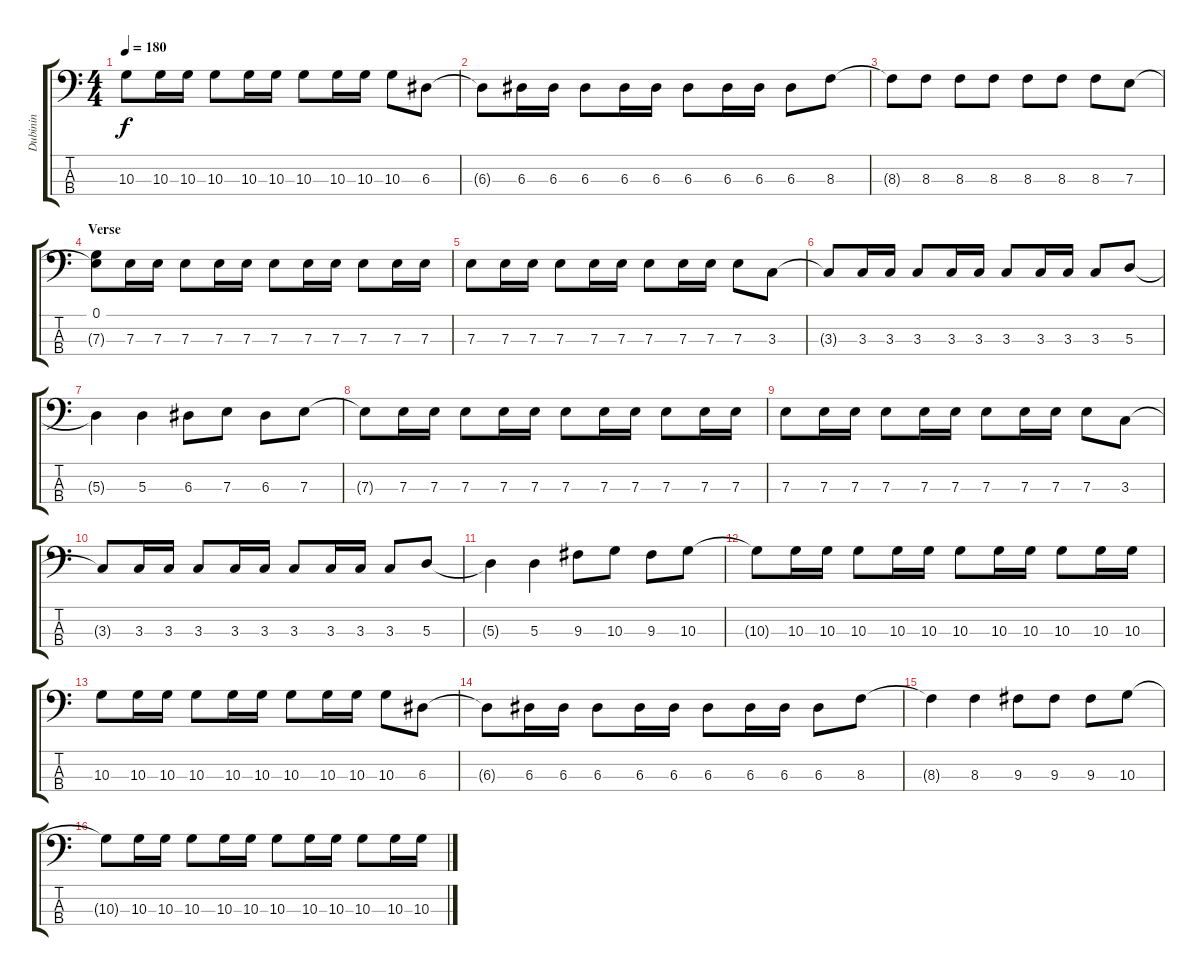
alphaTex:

\track ("Dubinin" "Dubinin") {instrument electricbassfinger}
\staff {score tabs}
\tuning (G2 D2 A1 E1) {hide}
\ts (4 4)
\tempo 180
\clef f4
\ks c
10.3.8{dy f} 10.3.16 10.3.16 10.3.8 10.3.16 10.3.16 10.3.8 10.3.16 10.3.16 10.3.8 6.3.8 |
6.3{t}.8 6.3.16 6.3.16 6.3.8 6.3.16 6.3.16 6.3.8 6.3.16 6.3.16 6.3.8 8.3.8 |
8.3{t}.8 8.3.8 8.3.8 8.3.8 8.3.8 8.3.8 8.3.8 7.3.8 |
\section ("" "Verse")
(0.1 7.3{t}).8 7.3.16 7.3.16 7.3.8 7.3.16 7.3.16 7.3.8 7.3.16 7.3.16 7.3.8 7.3.16 7.3.16 |
7.3.8 7.3.16 7.3.16 7.3.8 7.3.16 7.3.16 7.3.8 7.3.16 7.3.16 7.3.8 3.3.8 |
3.3{t}.8 3.3.16 3.3.16 3.3.8 3.3.16 3.3.16 3.3.8 3.3.16 3.3.16 3.3.8 5.3.8 |
5.3{t}.4 5.3.4 6.3.8 7.3.8 6.3.8 7.3.8 |
7.3{t}.8 7.3.16 7.3.16 7.3.8 7.3.16 7.3.16 7.3.8 7.3.16 7.3.16 7.3.8 7.3.16 7.3.16 |
7.3.8 7.3.16 7.3.16 7.3.8 7.3.16 7.3.16 7.3.8 7.3.16 7.3.16 7.3.8 3.3.8 |
3.3{t}.8 3.3.16 3.3.16 3.3.8 3.3.16 3.3.16 3.3.8 3.3.16 3.3.16 3.3.8 5.3.8 |
5.3{t}.4 5.3.4 9.3.8 10.3.8 9.3.8 10.3.8 |
10.3{t}.8 10.3.16 10.3.16 10.3.8 10.3.16 10.3.16 10.3.8 10.3.16 10.3.16 10.3.8 10.3.16 10.3.16 |
10.3.8 10.3.16 10.3.16 10.3.8 10.3.16 10.3.16 10.3.8 10.3.16 10.3.16 10.3.8 6.3.8 |
6.3{t}.8 6.3.16 6.3.16 6.3.8 6.3.16 6.3.16 6.3.8 6.3.16 6.3.16 6.3.8 8.3.8 |
8.3{t}.4 8.3.4 9.3.8 9.3.8 9.3.8 10.3.8 |
10.3{t}.8 10.3.16 10.3.16 10.3.8 10.3.16 10.3.16 10.3.8 10.3.16 10.3.16 10.3.8 10.3.16 10.3.16
